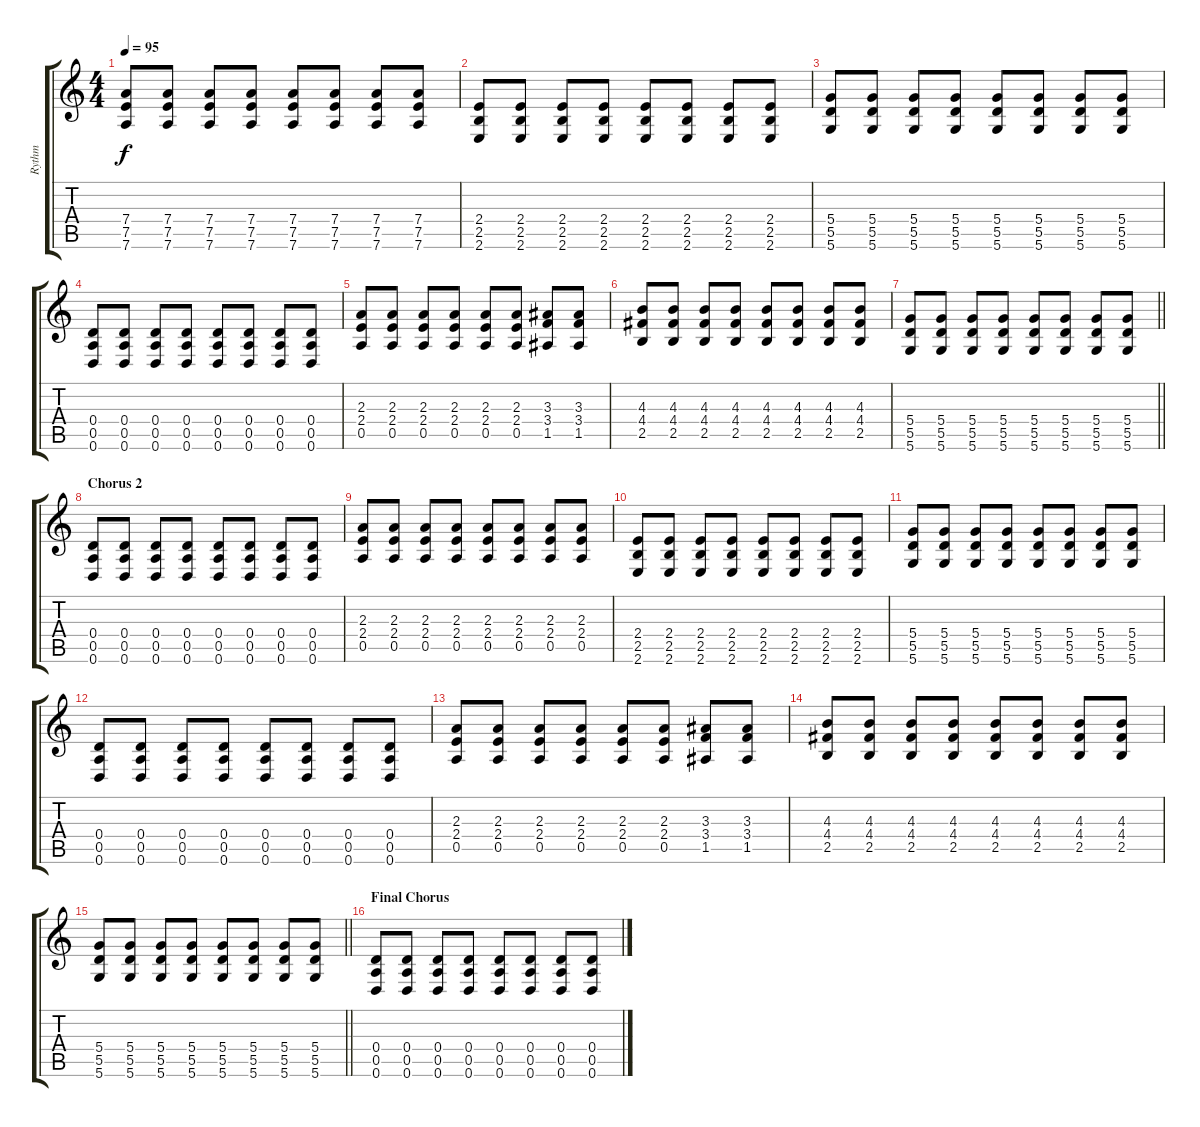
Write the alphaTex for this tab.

\track ("Rythm" "Rythm") {instrument overdrivenguitar}
\staff {score tabs}
\tuning (E4 B3 G3 D3 A2 D2) {hide}
\ts (4 4)
\tempo 95
\clef g2
\ks c
(7.4 7.5 7.6).8{dy f} (7.4 7.5 7.6).8 (7.4 7.5 7.6).8 (7.4 7.5 7.6).8 (7.4 7.5 7.6).8 (7.4 7.5 7.6).8 (7.4 7.5 7.6).8 (7.4 7.5 7.6).8 |
(2.4 2.5 2.6).8 (2.4 2.5 2.6).8 (2.4 2.5 2.6).8 (2.4 2.5 2.6).8 (2.4 2.5 2.6).8 (2.4 2.5 2.6).8 (2.4 2.5 2.6).8 (2.4 2.5 2.6).8 |
(5.4 5.5 5.6).8 (5.4 5.5 5.6).8 (5.4 5.5 5.6).8 (5.4 5.5 5.6).8 (5.4 5.5 5.6).8 (5.4 5.5 5.6).8 (5.4 5.5 5.6).8 (5.4 5.5 5.6).8 |
(0.4 0.5 0.6).8 (0.4 0.5 0.6).8 (0.4 0.5 0.6).8 (0.4 0.5 0.6).8 (0.4 0.5 0.6).8 (0.4 0.5 0.6).8 (0.4 0.5 0.6).8 (0.4 0.5 0.6).8 |
(2.3 2.4 0.5).8 (2.3 2.4 0.5).8 (2.3 2.4 0.5).8 (2.3 2.4 0.5).8 (2.3 2.4 0.5).8 (2.3 2.4 0.5).8 (3.3 3.4 1.5).8 (3.3 3.4 1.5).8 |
(4.3 4.4 2.5).8 (4.3 4.4 2.5).8 (4.3 4.4 2.5).8 (4.3 4.4 2.5).8 (4.3 4.4 2.5).8 (4.3 4.4 2.5).8 (4.3 4.4 2.5).8 (4.3 4.4 2.5).8 |
\barLineRight lightlight
(5.4 5.5 5.6).8 (5.4 5.5 5.6).8 (5.4 5.5 5.6).8 (5.4 5.5 5.6).8 (5.4 5.5 5.6).8 (5.4 5.5 5.6).8 (5.4 5.5 5.6).8 (5.4 5.5 5.6).8 |
\section ("" "Chorus 2")
(0.4 0.5 0.6).8{volume 16} (0.4 0.5 0.6).8 (0.4 0.5 0.6).8 (0.4 0.5 0.6).8 (0.4 0.5 0.6).8 (0.4 0.5 0.6).8 (0.4 0.5 0.6).8 (0.4 0.5 0.6).8 |
(2.3 2.4 0.5).8 (2.3 2.4 0.5).8 (2.3 2.4 0.5).8 (2.3 2.4 0.5).8 (2.3 2.4 0.5).8 (2.3 2.4 0.5).8 (2.3 2.4 0.5).8 (2.3 2.4 0.5).8 |
(2.4 2.5 2.6).8 (2.4 2.5 2.6).8 (2.4 2.5 2.6).8 (2.4 2.5 2.6).8 (2.4 2.5 2.6).8 (2.4 2.5 2.6).8 (2.4 2.5 2.6).8 (2.4 2.5 2.6).8 |
(5.4 5.5 5.6).8 (5.4 5.5 5.6).8 (5.4 5.5 5.6).8 (5.4 5.5 5.6).8 (5.4 5.5 5.6).8 (5.4 5.5 5.6).8 (5.4 5.5 5.6).8 (5.4 5.5 5.6).8 |
(0.4 0.5 0.6).8 (0.4 0.5 0.6).8 (0.4 0.5 0.6).8 (0.4 0.5 0.6).8 (0.4 0.5 0.6).8 (0.4 0.5 0.6).8 (0.4 0.5 0.6).8 (0.4 0.5 0.6).8 |
(2.3 2.4 0.5).8 (2.3 2.4 0.5).8 (2.3 2.4 0.5).8 (2.3 2.4 0.5).8 (2.3 2.4 0.5).8 (2.3 2.4 0.5).8 (3.3 3.4 1.5).8 (3.3 3.4 1.5).8 |
(4.3 4.4 2.5).8 (4.3 4.4 2.5).8 (4.3 4.4 2.5).8 (4.3 4.4 2.5).8 (4.3 4.4 2.5).8 (4.3 4.4 2.5).8 (4.3 4.4 2.5).8 (4.3 4.4 2.5).8 |
\barLineRight lightlight
(5.4 5.5 5.6).8 (5.4 5.5 5.6).8 (5.4 5.5 5.6).8 (5.4 5.5 5.6).8 (5.4 5.5 5.6).8 (5.4 5.5 5.6).8 (5.4 5.5 5.6).8 (5.4 5.5 5.6).8 |
\section ("" "Final Chorus")
(0.4 0.5 0.6).8 (0.4 0.5 0.6).8 (0.4 0.5 0.6).8 (0.4 0.5 0.6).8 (0.4 0.5 0.6).8 (0.4 0.5 0.6).8 (0.4 0.5 0.6).8 (0.4 0.5 0.6).8
